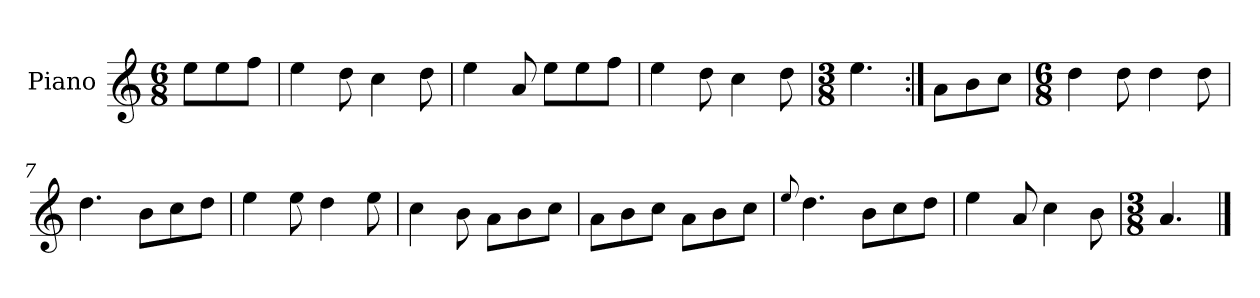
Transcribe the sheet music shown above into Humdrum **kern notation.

**kern
*part1
*staff1
*I"Piano
*I'Pno.
*clefG2
*k[]
*M6/8
=
8ee\L
8ee\
8ff\J
=1
4ee\
8dd\
4cc\
8dd\
=2
4ee\
8a/
8ee\L
8ee\
8ff\J
=3
4ee\
8dd\
4cc\
8dd\
=4
*M3/8
4.ee\
=5:|!
8a\L
8b\
8cc\J
=6
*M6/8
4dd\
8dd\
4dd\
8dd\
=7
4.dd\
8b\L
8cc\
8dd\J
=8
4ee\
8ee\
4dd\
8ee\
!!LO:LB:g=z
=9
4cc\
8b\
8a\L
8b\
8cc\J
=10
8a\L
8b\
8cc\J
8a\L
8b\
8cc\J
=11
8qqee/
4.dd\
8b\L
8cc\
8dd\J
=12
4ee\
8a/
4cc\
8b\
=13
*M3/8
4.a/
==
*-
